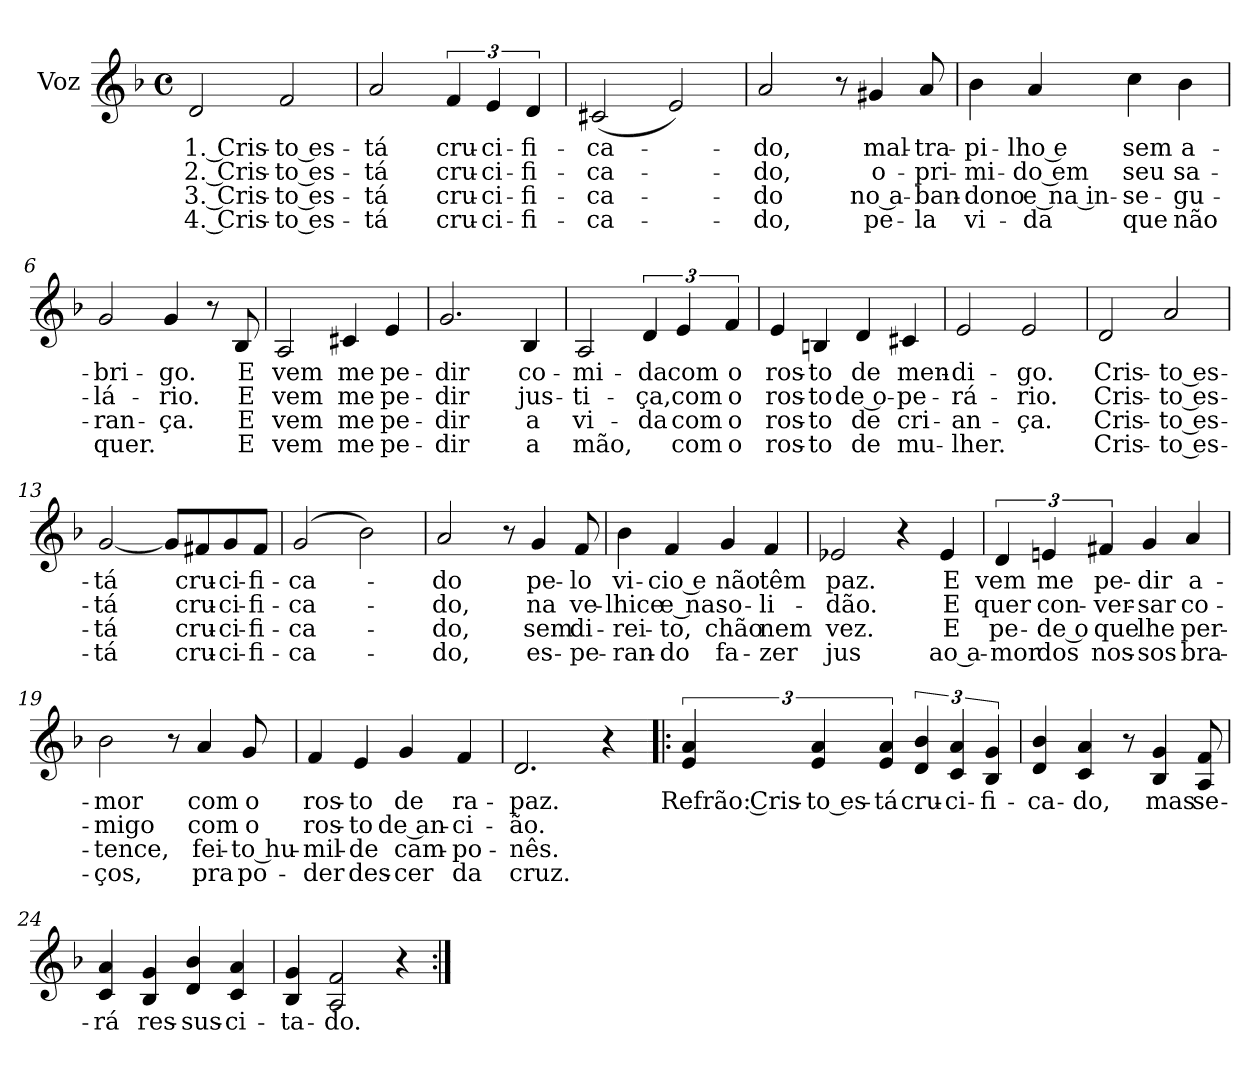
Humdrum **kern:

**kern	**text	**text	**text	**text
*part1	*part1	*part1	*part1	*part1
*staff1	*staff1	*staff1	*staff1	*staff1
*I"Voz	*	*	*	*
*I'Vo.	*	*	*	*
*clefG2	*	*	*	*
*k[b-]	*	*	*	*
*M4/4	*	*	*	*
*met(c)	*	*	*	*
*MM90	*	*	*	*
=1	=1	=1	=1	=1
!	!LO:LY:b	!LO:LY:b	!LO:LY:b	!LO:LY:b
2d/	1. Cris-	2. Cris-	3. Cris-	4. Cris-
!	!LO:LY:b	!LO:LY:b	!LO:LY:b	!LO:LY:b
2f/	-to es-	-to es-	-to es-	-to es-
=2	=2	=2	=2	=2
!	!LO:LY:b	!LO:LY:b	!LO:LY:b	!LO:LY:b
2a/	-tá	-tá	-tá	-tá
!	!LO:LY:b	!LO:LY:b	!LO:LY:b	!LO:LY:b
6f/	cru-	cru-	cru-	cru-
!	!LO:LY:b	!LO:LY:b	!LO:LY:b	!LO:LY:b
6e/	-ci-	-ci-	-ci-	-ci-
!	!LO:LY:b	!LO:LY:b	!LO:LY:b	!LO:LY:b
6d/	-fi-	-fi-	-fi-	-fi-
=3	=3	=3	=3	=3
!	!LO:LY:b	!LO:LY:b	!LO:LY:b	!LO:LY:b
(<2c#X/	-ca-	-ca-	-ca-	-ca-
2e/)	.	.	.	.
=4	=4	=4	=4	=4
!	!LO:LY:b	!LO:LY:b	!LO:LY:b	!LO:LY:b
2a/	-do,	-do,	-do	-do,
8r	.	.	.	.
!	!LO:LY:b	!LO:LY:b	!LO:LY:b	!LO:LY:b
4g#X/	mal-	o-	no a-	pe-
!	!LO:LY:b	!LO:LY:b	!LO:LY:b	!LO:LY:b
8a/	-tra-	-pri-	-ban-	-la
!!LO:LB:g=z
=5	=5	=5	=5	=5
!	!LO:LY:b	!LO:LY:b	!LO:LY:b	!LO:LY:b
4b-\	-pi-	-mi-	-dono	vi-
!	!LO:LY:b	!LO:LY:b	!LO:LY:b	!LO:LY:b
4a/	-lho e	-do em	e na in-	-da
!	!LO:LY:b	!LO:LY:b	!LO:LY:b	!LO:LY:b
4cc\	sem	seu	-se-	que
!	!LO:LY:b	!LO:LY:b	!LO:LY:b	!LO:LY:b
4b-\	a-	sa-	-gu-	não
=6	=6	=6	=6	=6
!	!LO:LY:b	!LO:LY:b	!LO:LY:b	!LO:LY:b
2g/	-bri-	-lá-	-ran-	quer.
!	!LO:LY:b	!LO:LY:b	!LO:LY:b	!
4g/	-go.	-rio.	-ça.	.
8r	.	.	.	.
!	!LO:LY:b	!LO:LY:b	!LO:LY:b	!LO:LY:b
8B-/	E	E	E	E
=7	=7	=7	=7	=7
!	!LO:LY:b	!LO:LY:b	!LO:LY:b	!LO:LY:b
2A/	vem	vem	vem	vem
!	!LO:LY:b	!LO:LY:b	!LO:LY:b	!LO:LY:b
4c#X/	me	me	me	me
!	!LO:LY:b	!LO:LY:b	!LO:LY:b	!LO:LY:b
4e/	pe-	pe-	pe-	pe-
=8	=8	=8	=8	=8
!	!LO:LY:b	!LO:LY:b	!LO:LY:b	!LO:LY:b
2.g/	-dir	-dir	-dir	-dir
!	!LO:LY:b	!LO:LY:b	!LO:LY:b	!LO:LY:b
4B-/	co-	jus-	a	a
!!LO:LB:g=z
=9	=9	=9	=9	=9
!	!LO:LY:b	!LO:LY:b	!LO:LY:b	!LO:LY:b
2A/	-mi-	-ti-	vi-	mão,
!	!LO:LY:b	!LO:LY:b	!LO:LY:b	!
6d/	-da	-ça,	-da	.
!	!LO:LY:b	!LO:LY:b	!LO:LY:b	!LO:LY:b
6e/	com	com	com	com
!	!LO:LY:b	!LO:LY:b	!LO:LY:b	!LO:LY:b
6f/	o	o	o	o
=10	=10	=10	=10	=10
!	!LO:LY:b	!LO:LY:b	!LO:LY:b	!LO:LY:b
4e/	ros-	ros-	ros-	ros-
!	!LO:LY:b	!LO:LY:b	!LO:LY:b	!LO:LY:b
4Bn/	-to	-to	-to	-to
!	!LO:LY:b	!LO:LY:b	!LO:LY:b	!LO:LY:b
4d/	de	de o-	de	de
!	!LO:LY:b	!LO:LY:b	!LO:LY:b	!LO:LY:b
4c#X/	men-	-pe-	cri-	mu-
=11	=11	=11	=11	=11
!	!LO:LY:b	!LO:LY:b	!LO:LY:b	!LO:LY:b
2e/	-di-	-rá-	-an-	-lher.
!	!LO:LY:b	!LO:LY:b	!LO:LY:b	!
2e/	-go.	-rio.	-ça.	.
=12	=12	=12	=12	=12
!	!LO:LY:b	!LO:LY:b	!LO:LY:b	!LO:LY:b
2d/	Cris-	Cris-	Cris-	Cris-
!	!LO:LY:b	!LO:LY:b	!LO:LY:b	!LO:LY:b
2a/	-to es-	-to es-	-to es-	-to es-
!!LO:LB:g=z
=13	=13	=13	=13	=13
!	!LO:LY:b	!LO:LY:b	!LO:LY:b	!LO:LY:b
[2g/	-tá	-tá	-tá	-tá
8g/L]	.	.	.	.
!	!LO:LY:b	!LO:LY:b	!LO:LY:b	!LO:LY:b
8f#X/	cru-	cru-	cru-	cru-
!	!LO:LY:b	!LO:LY:b	!LO:LY:b	!LO:LY:b
8g/	-ci-	-ci-	-ci-	-ci-
!	!LO:LY:b	!LO:LY:b	!LO:LY:b	!LO:LY:b
8f#/J	-fi-	-fi-	-fi-	-fi-
=14	=14	=14	=14	=14
!	!LO:LY:b	!LO:LY:b	!LO:LY:b	!LO:LY:b
(>2g/	-ca-	-ca-	-ca-	-ca-
2b-\)	.	.	.	.
=15	=15	=15	=15	=15
!	!LO:LY:b	!LO:LY:b	!LO:LY:b	!LO:LY:b
2a/	-do	-do,	-do,	-do,
8r	.	.	.	.
!	!LO:LY:b	!LO:LY:b	!LO:LY:b	!LO:LY:b
4g/	pe-	na	sem	es-
!	!LO:LY:b	!LO:LY:b	!LO:LY:b	!LO:LY:b
8f/	-lo	ve-	di-	-pe-
=16	=16	=16	=16	=16
!	!LO:LY:b	!LO:LY:b	!LO:LY:b	!LO:LY:b
4b-\	vi-	-lhice	-rei-	-ran-
!	!LO:LY:b	!LO:LY:b	!LO:LY:b	!LO:LY:b
4f/	-cio e	e na	-to,	-do
!	!LO:LY:b	!LO:LY:b	!LO:LY:b	!LO:LY:b
4g/	não	so-	chão	fa-
!	!LO:LY:b	!LO:LY:b	!LO:LY:b	!LO:LY:b
4f/	têm	-li-	nem	-zer
!!LO:LB:g=z
=17	=17	=17	=17	=17
!	!LO:LY:b	!LO:LY:b	!LO:LY:b	!LO:LY:b
2e-X/	paz.	-dão.	vez.	jus
4r	.	.	.	.
!	!LO:LY:b	!LO:LY:b	!LO:LY:b	!LO:LY:b
4e-/	E	E	E	ao a-
=18	=18	=18	=18	=18
!	!LO:LY:b	!LO:LY:b	!LO:LY:b	!LO:LY:b
6d/	vem	quer	pe-	-mor
!	!LO:LY:b	!LO:LY:b	!LO:LY:b	!LO:LY:b
6en/	me	con-	-de o	dos
!	!LO:LY:b	!LO:LY:b	!LO:LY:b	!LO:LY:b
6f#X/	pe-	-ver-	que	nos-
!	!LO:LY:b	!LO:LY:b	!LO:LY:b	!LO:LY:b
4g/	-dir	-sar	lhe	-sos
!	!LO:LY:b	!LO:LY:b	!LO:LY:b	!LO:LY:b
4a/	a-	co-	per-	bra-
=19	=19	=19	=19	=19
!	!LO:LY:b	!LO:LY:b	!LO:LY:b	!LO:LY:b
2b-\	-mor	-migo	-tence,	-ços,
8r	.	.	.	.
!	!LO:LY:b	!LO:LY:b	!LO:LY:b	!LO:LY:b
4a/	com	com	fei-	pra
!	!LO:LY:b	!LO:LY:b	!LO:LY:b	!LO:LY:b
8g/	o	o	-to hu-	po-
=20	=20	=20	=20	=20
!	!LO:LY:b	!LO:LY:b	!LO:LY:b	!LO:LY:b
4f/	ros-	ros-	-mil-	-der
!	!LO:LY:b	!LO:LY:b	!LO:LY:b	!LO:LY:b
4e/	-to	-to	-de	des-
!	!LO:LY:b	!LO:LY:b	!LO:LY:b	!LO:LY:b
4g/	de	de an-	cam-	-cer
!	!LO:LY:b	!LO:LY:b	!LO:LY:b	!LO:LY:b
4f/	ra-	-ci-	-po-	da
!!LO:LB:g=z
=21	=21	=21	=21	=21
!	!LO:LY:b	!LO:LY:b	!LO:LY:b	!LO:LY:b
2.d/	-paz.	-ão.	-nês.	cruz.
4r	.	.	.	.
=22!|:	=22!|:	=22!|:	=22!|:	=22!|:
!	!LO:LY:b	!	!	!
6e/ 6a/	Refrão: Cris-	.	.	.
!	!LO:LY:b	!	!	!
6e/ 6a/	-to es-	.	.	.
!	!LO:LY:b	!	!	!
6e/ 6a/	-tá	.	.	.
!	!LO:LY:b	!	!	!
6d/ 6b-/	cru-	.	.	.
!	!LO:LY:b	!	!	!
6c/ 6a/	-ci-	.	.	.
!	!LO:LY:b	!	!	!
6B-/ 6g/	-fi-	.	.	.
=23	=23	=23	=23	=23
!	!LO:LY:b	!	!	!
4d/ 4b-/	-ca-	.	.	.
!	!LO:LY:b	!	!	!
4c/ 4a/	-do,	.	.	.
8r	.	.	.	.
!	!LO:LY:b	!	!	!
4B-/ 4g/	mas	.	.	.
!	!LO:LY:b	!	!	!
8A/ 8f/	se-	.	.	.
=24	=24	=24	=24	=24
!	!LO:LY:b	!	!	!
4c/ 4a/	-rá	.	.	.
!	!LO:LY:b	!	!	!
4B-/ 4g/	res-	.	.	.
!	!LO:LY:b	!	!	!
4d/ 4b-/	-sus-	.	.	.
!	!LO:LY:b	!	!	!
4c/ 4a/	-ci-	.	.	.
=25	=25	=25	=25	=25
!	!LO:LY:b	!	!	!
4B-/ 4g/	-ta-	.	.	.
!	!LO:LY:b	!	!	!
2A/ 2f/	-do.	.	.	.
4r	.	.	.	.
=:|!	=:|!	=:|!	=:|!	=:|!
*-	*-	*-	*-	*-
